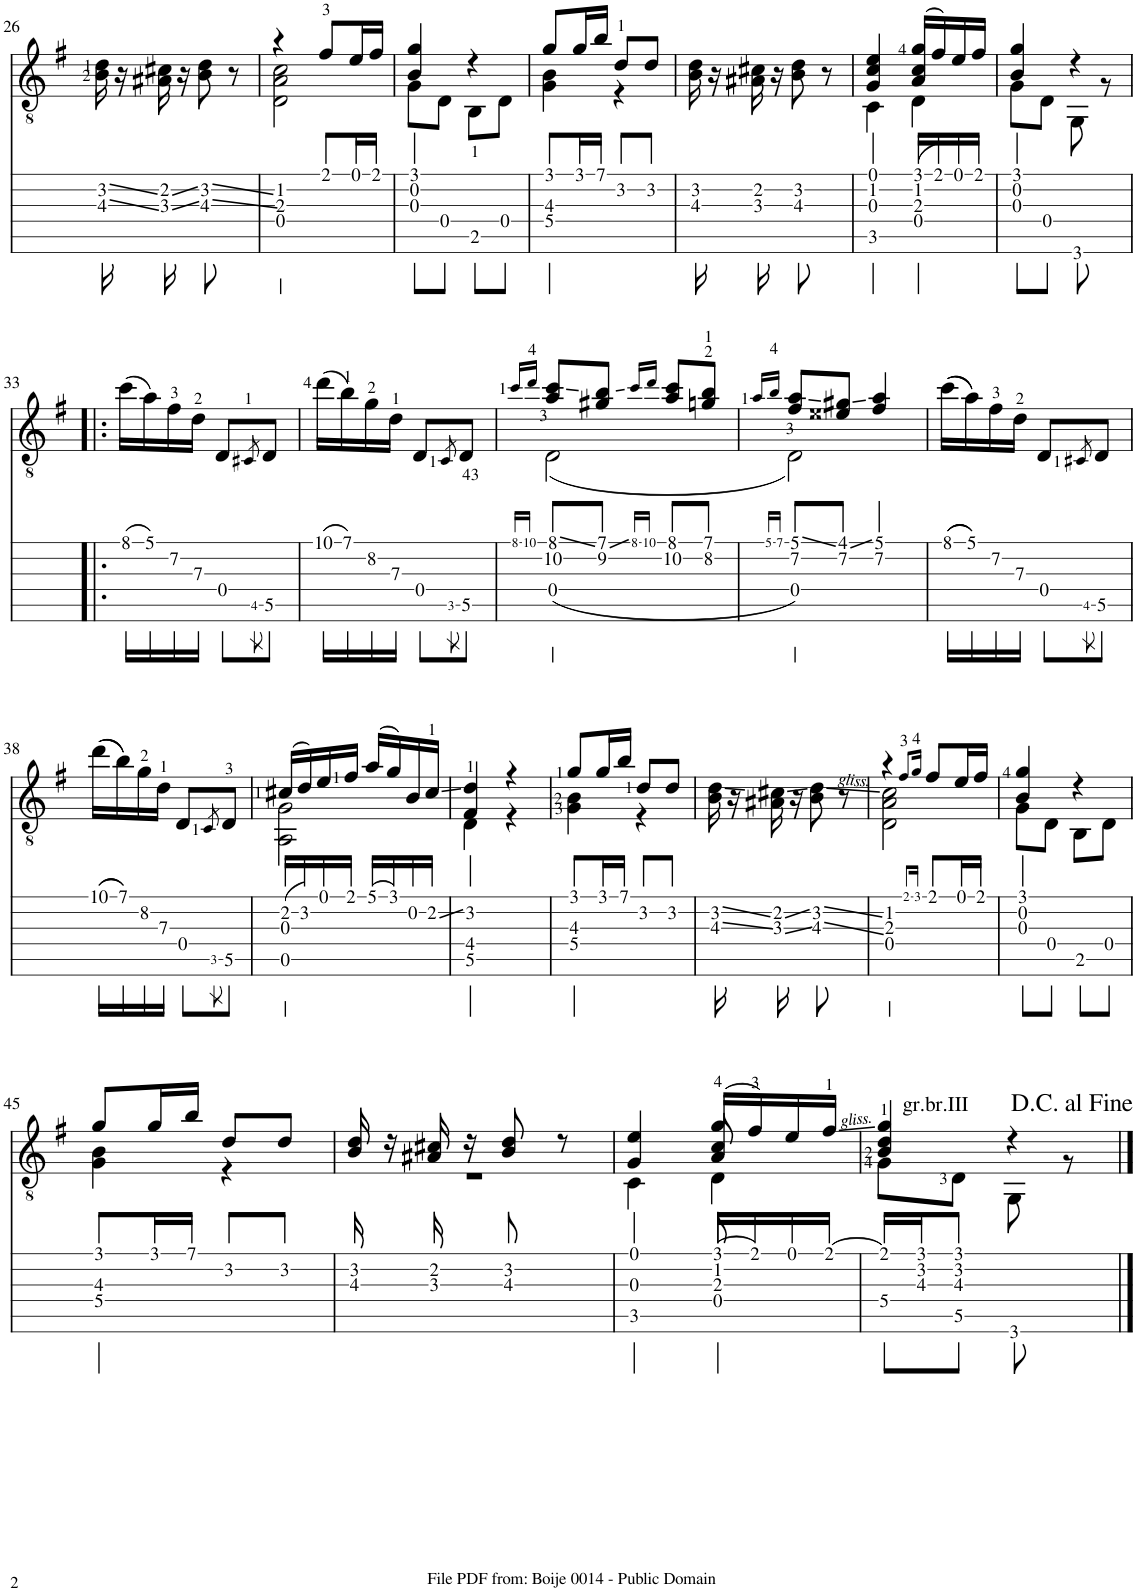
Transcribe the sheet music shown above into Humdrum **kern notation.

**kern	**kern
*part2	*part1
*staff2	*staff1
*I"Chitarra classica (Intavolatura)	*I"Guitar
!!LO:PB:g=z
*	*clefGv2
*k[f#]	*k[f#]
*M2/4	*M2/4
=26	=26
16B\ 16d\	16B\ 16d\
16r	16r
16A#X\ 16c#X\	16A#X\ 16c#X\
16r	16r
8B\ 8d\	8B\ 8d\
8r	8r
=27	=27
*^	*^
4r	2D\ 2A\ 2c\	4r	2D\ 2A\ 2c\
8f#/L	.	8f#/L	.
16e/L	.	16e/L	.
16f#/JJ	.	16f#/JJ	.
=28	=28	=28	=28
4B/ 4g/	8G\L	4B/ 4g/	8G\L
.	8D\J	.	8D\J
4r	8BB\L	4r	8BB\L
.	8D\J	.	8D\J
=29	=29	=29	=29
8g/L	4G\ 4B\	8g/L	4G\ 4B\
16g/L	.	16g/L	.
16b/JJ	.	16b/JJ	.
8d/L	4r	8d/L	4r
8d/J	.	8d/J	.
*v	*v	*	*
*	*v	*v
=30	=30
16B\ 16d\	16B\ 16d\
16r	16r
16A#X\ 16c#X\	16A#X\ 16c#X\
16r	16r
8B\ 8d\	8B\ 8d\
8r	8r
=31	=31
*^	*^
4G/ 4c/ 4e/	4C\	4G/ 4c/ 4e/	4C\
(16A/ 16c/ 16g/LL	4D\	(16A/ 16c/ 16g/LL	4D\
16f#/)	.	16f#/)	.
16e/	.	16e/	.
16f#/JJ	.	16f#/JJ	.
=32	=32	=32	=32
4B/ 4g/	8G\L	4B/ 4g/	8G\L
.	8D\J	.	8D\J
4r	8GG\	4r	8GG\
.	8r	.	8r
*v	*v	*	*
*	*v	*v
!!LO:LB:g=z
=33!|:	=33!|:
(16cc\LL	(16cc\LL
16a\)	16a\)
16f#\	16f#\
16d\JJ	16d\JJ
8D\L	8D/L
8qC#X\	8qC#X/
8D\J	8D/J
=34	=34
(16dd\LL	(16dd\LL
16b\)	16b\)
16g\	16g\
16d\JJ	16d\JJ
8D\L	8D/L
8qC\	8qC/
8D\J	8D/J
=35	=35
16qcc/LL	16qcc/LL
16qdd/JJ	16qdd/JJ
*^	*^
8a/ 8cc/L	(2D\	8a/ 8cc/L	(2D\
8g#X/ 8b/J	.	8g#X/ 8b/J	.
16qcc/LL	.	16qcc/LL	.
16qdd/JJ	.	16qdd/JJ	.
8a/ 8cc/L	.	8a/ 8cc/L	.
8gn/ 8b/J	.	8gn/ 8b/J	.
=36	=36	=36	=36
16qa/LL	.	16qa/LL	.
16qb/JJ	.	16qb/JJ	.
8f#/ 8a/L	2D\)	8f#/ 8a/L	2D\)
8e##X/ 8g#X/J	.	8e##X/ 8g#X/J	.
4f#/ 4a/	.	4f#/ 4a/	.
*v	*v	*	*
*	*v	*v
=37	=37
((16cc\LL	((16cc\LL
16a\))	16a\))
16f#\	16f#\
16d\JJ	16d\JJ
8D\L	8D/L
8qC#X\	8qC#X/
8D\J	8D/J
!!LO:LB:g=z
=38	=38
((16dd\LL	((16dd\LL
16b\))	16b\))
16g\	16g\
16d\JJ	16d\JJ
8D\L	8D/L
8qC\	8qC/
8D\J	8D/J
=39	=39
*^	*^
(16c#X/LL	2AA\ 2G\	(16c#X/LL	2AA\ 2G\
16d/)	.	16d/)	.
16e/	.	16e/	.
16f#/JJ	.	16f#/JJ	.
(16a/LL	.	(16a/LL	.
16g/)	.	16g/)	.
16B/	.	16B/	.
16c#/JJ	.	16c#/JJ	.
=40	=40	=40	=40
4F#/ 4d/	4D\	4F#/ 4d/	4D\
4r	4r	4r	4r
=41	=41	=41	=41
8g/L	4G\ 4B\	8g/L	4G\ 4B\
16g/L	.	16g/L	.
16b/JJ	.	16b/JJ	.
8d/L	4r	8d/L	4r
8d/J	.	8d/J	.
*v	*v	*	*
*	*v	*v
=42	=42
16B\ 16d\	16B\ 16d\
16r	16r
16A#X\ 16c#X\	16A#X\ 16c#X\
16r	16r
8B\ 8d\	8B\ 8d\
8r	8r
=43	=43
*^	*^
4r	2D\ 2A\ 2c\	4r	2D\ 2A\ 2c\
8qf#/L	.	8qf#/L	.
16qg/Jk	.	16qg/Jk	.
8f#/L	.	8f#/L	.
16e/L	.	16e/L	.
16f#/JJ	.	16f#/JJ	.
=44	=44	=44	=44
4B/ 4g/	8G\L	4B/ 4g/	8G\L
.	8D\J	.	8D\J
4r	8BB\L	4r	8BB\L
.	8D\J	.	8D\J
!!LO:LB:g=z	!!
=45	=45	=45	=45
8g/L	4G\ 4B\	8g/L	4G\ 4B\
16g/L	.	16g/L	.
16b/JJ	.	16b/JJ	.
8d/L	4r	8d/L	4r
8d/J	.	8d/J	.
=46	=46	=46	=46
16B/ 16d/	2r	16B/ 16d/	2r
16r	.	16r	.
16A#X/ 16c#X/	.	16A#X/ 16c#X/	.
16r	.	16r	.
8B/ 8d/	.	8B/ 8d/	.
8r	.	8r	.
=47	=47	=47	=47
*	*^	*	*^
4G/ 4e/	4C\	4ryy	4G/ 4e/	4C\	4ryy
(16g/LL	4D\	8A/ 8c/	(16g/LL	4D\	8A/ 8c/
16f#/)	.	.	16f#/)	.	.
16e/	.	8ryy	16e/	.	8ryy
[16f#/JJ	.	.	16f#/JJ	.	.
*	*v	*v	*	*	*
*	*	*	*v	*v
=48	=48	=48	=48
!	!	!LO:TX:a:t=gr.br.III	!
16f#/LL]	8G\L	4B/ 4d/ 4g/	8G\L
16B/ 16d/ 16g/J	.	.	.
8B/ 8d/ 8g/J	8D\J	.	8D\J
4r	8GG\	4r	8GG\
.	8r	.	8r
*v	*v	*	*
*	*v	*v
==	==
*-	*-
